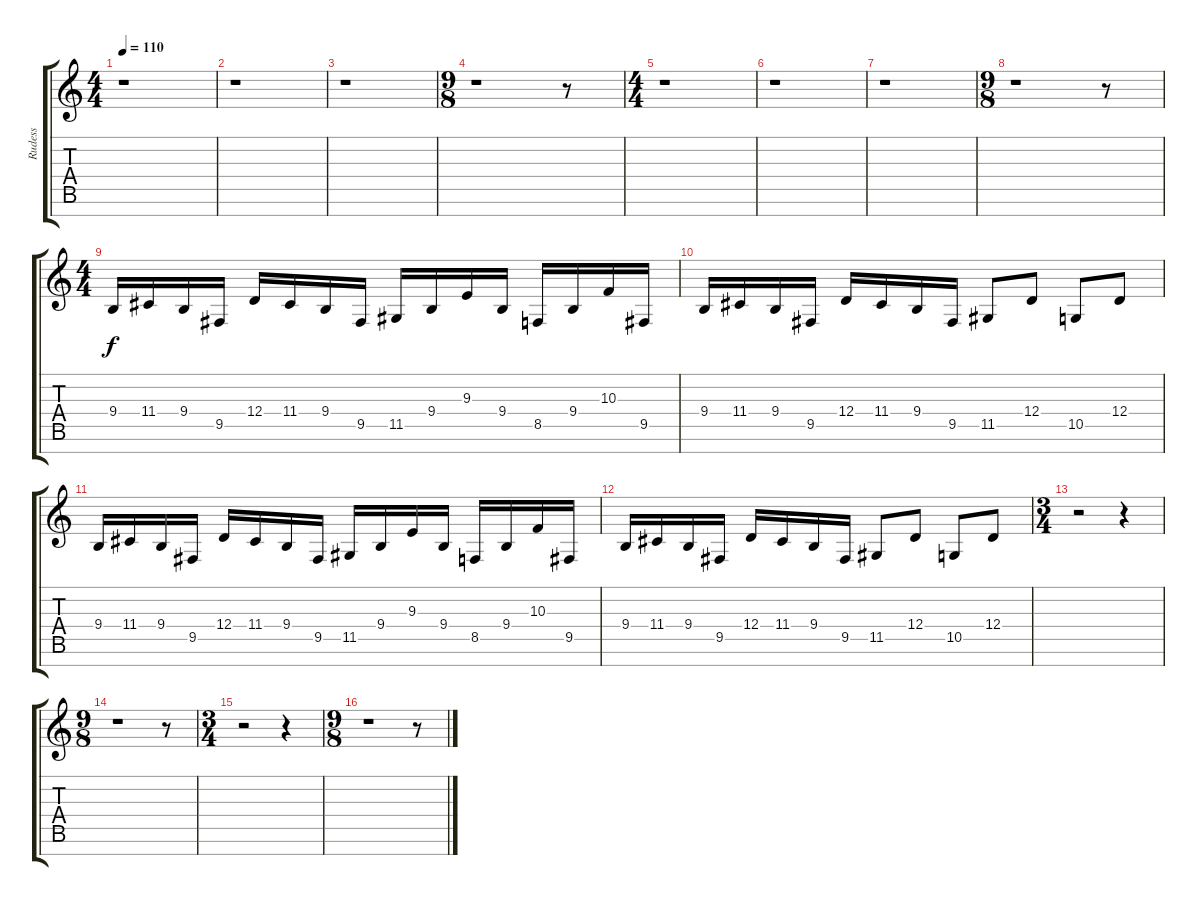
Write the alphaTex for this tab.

\track ("Rudess" "Rudess") {instrument lead2sawtooth}
\staff {score tabs}
\tuning (E4 B3 G3 D3 A2 E2 B1) {hide}
\ts (4 4)
\tempo 110
\clef g2
\ks c
r.1{dy f} |
r.1 |
r.1 |
\ts (9 8)
r.1 r.8 |
\ts (4 4)
r.1 |
r.1 |
r.1 |
\ts (9 8)
r.1 r.8 |
\ts (4 4)
9.4.16{volume 14} 11.4.16 9.4.16 9.5.16 12.4.16 11.4.16 9.4.16 9.5.16 11.5.16 9.4.16 9.3.16 9.4.16 8.5.16 9.4.16 10.3.16 9.5.16 |
9.4.16 11.4.16 9.4.16 9.5.16 12.4.16 11.4.16 9.4.16 9.5.16 11.5.8 12.4.8 10.5.8 12.4.8 |
9.4.16 11.4.16 9.4.16 9.5.16 12.4.16 11.4.16 9.4.16 9.5.16 11.5.16 9.4.16 9.3.16 9.4.16 8.5.16 9.4.16 10.3.16 9.5.16 |
9.4.16 11.4.16 9.4.16 9.5.16 12.4.16 11.4.16 9.4.16 9.5.16 11.5.8 12.4.8 10.5.8 12.4.8 |
\ts (3 4)
r.2 r.4 |
\ts (9 8)
r.1 r.8 |
\ts (3 4)
r.2 r.4 |
\ts (9 8)
r.1 r.8
